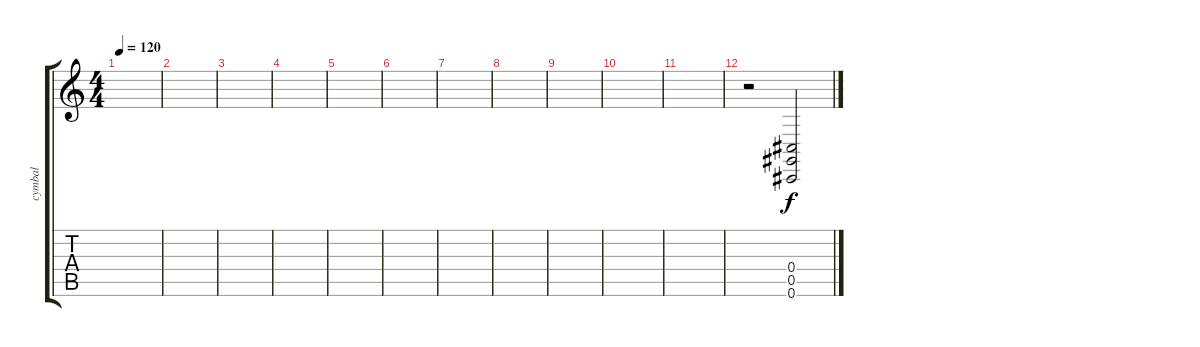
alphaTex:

\track ("cymbal" "cymbal") {instrument reversecymbal}
\staff {score tabs}
\tuning (Eb4 Bb3 Gb3 Db3 Ab2 Db2) {hide}
\ts (4 4)
\tempo 120
\clef g2
\ks c
|
|
|
|
|
|
|
|
|
|
|
r.2 (0.4 0.5 0.6).2
